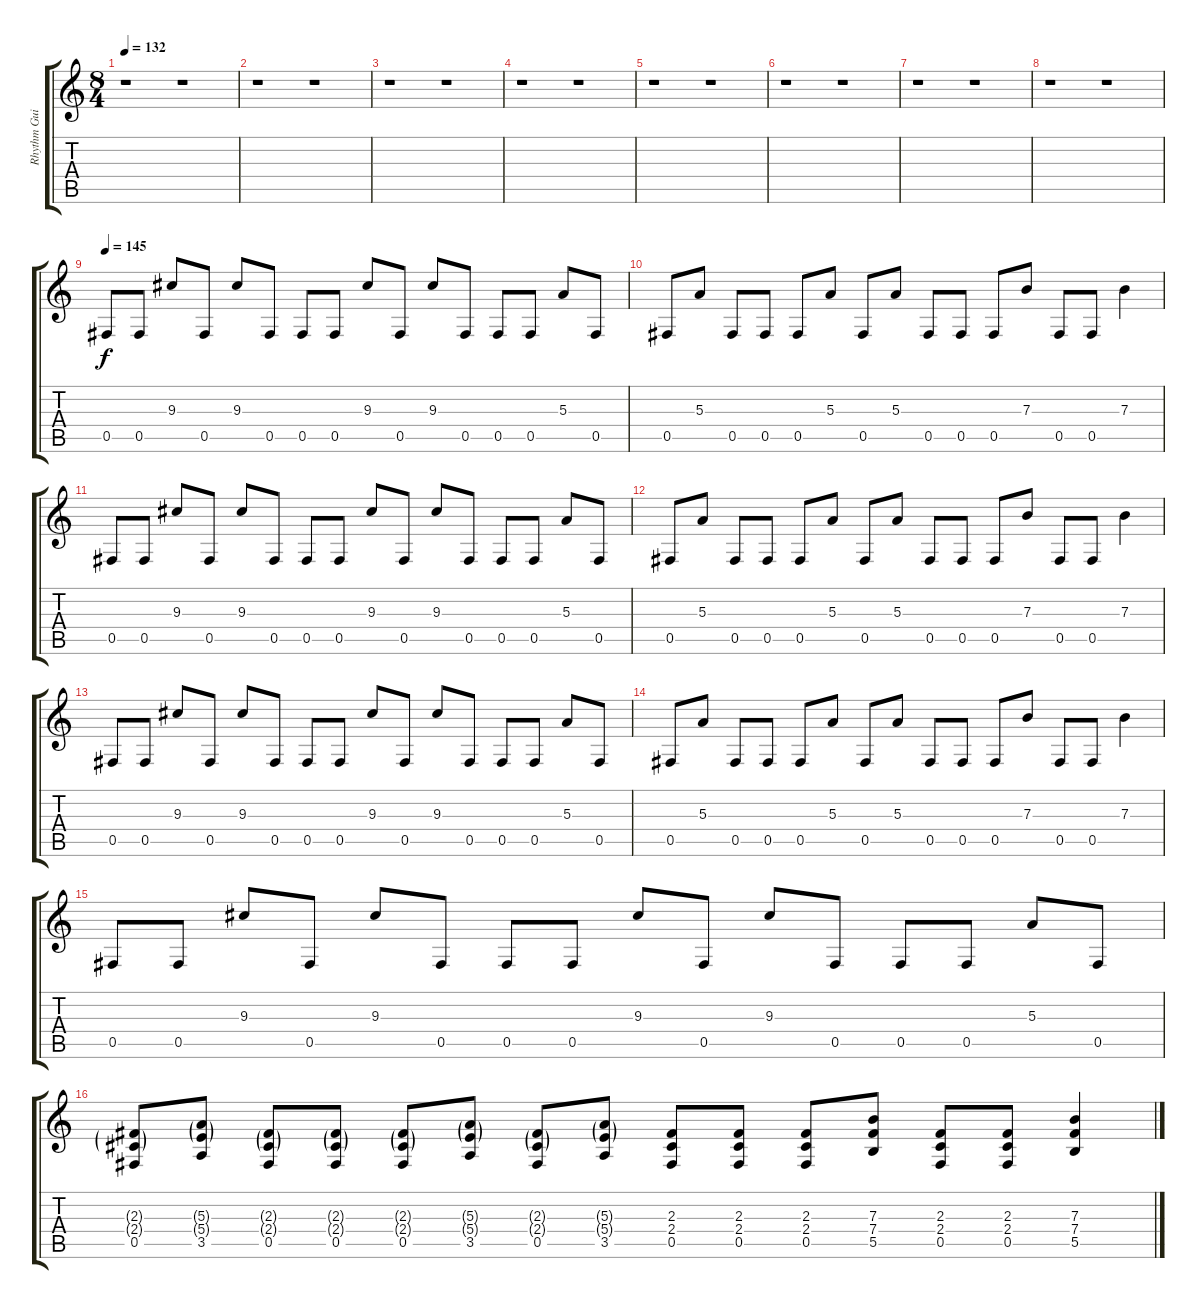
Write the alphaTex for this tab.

\track ("Rhythm Guitar 1" "Rhythm Gui") {instrument distortionguitar}
\staff {score tabs}
\tuning (Db4 Ab3 E3 B2 Gb2 B1) {hide}
\ts (8 4)
\tempo 132
\clef g2
\ks c
r.1{dy mp} r.1 |
r.1 r.1 |
r.1 r.1 |
r.1 r.1 |
r.1 r.1 |
r.1 r.1 |
r.1 r.1 |
r.1 r.1 |
\tempo 145
0.5.8{dy f} 0.5.8 9.3.8 0.5.8 9.3.8 0.5.8 0.5.8 0.5.8 9.3.8 0.5.8 9.3.8 0.5.8 0.5.8 0.5.8 5.3.8 0.5.8 |
0.5.8 5.3.8 0.5.8 0.5.8 0.5.8 5.3.8 0.5.8 5.3.8 0.5.8 0.5.8 0.5.8 7.3.8 0.5.8 0.5.8 7.3.4 |
0.5.8 0.5.8 9.3.8 0.5.8 9.3.8 0.5.8 0.5.8 0.5.8 9.3.8 0.5.8 9.3.8 0.5.8 0.5.8 0.5.8 5.3.8 0.5.8 |
0.5.8 5.3.8 0.5.8 0.5.8 0.5.8 5.3.8 0.5.8 5.3.8 0.5.8 0.5.8 0.5.8 7.3.8 0.5.8 0.5.8 7.3.4 |
0.5.8 0.5.8 9.3.8 0.5.8 9.3.8 0.5.8 0.5.8 0.5.8 9.3.8 0.5.8 9.3.8 0.5.8 0.5.8 0.5.8 5.3.8 0.5.8 |
0.5.8 5.3.8 0.5.8 0.5.8 0.5.8 5.3.8 0.5.8 5.3.8 0.5.8 0.5.8 0.5.8 7.3.8 0.5.8 0.5.8 7.3.4 |
0.5.8 0.5.8 9.3.8 0.5.8 9.3.8 0.5.8 0.5.8 0.5.8 9.3.8 0.5.8 9.3.8 0.5.8 0.5.8 0.5.8 5.3.8 0.5.8 |
(2.3{g} 2.4{g} 0.5).8 (5.3{g} 5.4{g} 3.5).8 (2.3{g} 2.4{g} 0.5).8 (2.3{g} 2.4{g} 0.5).8 (2.3{g} 2.4{g} 0.5).8 (5.3{g} 5.4{g} 3.5).8 (2.3{g} 2.4{g} 0.5).8 (5.3{g} 5.4{g} 3.5).8 (2.3 2.4 0.5).8 (2.3 2.4 0.5).8 (2.3 2.4 0.5).8 (7.3 7.4 5.5).8 (2.3 2.4 0.5).8 (2.3 2.4 0.5).8 (7.3 7.4 5.5).4
